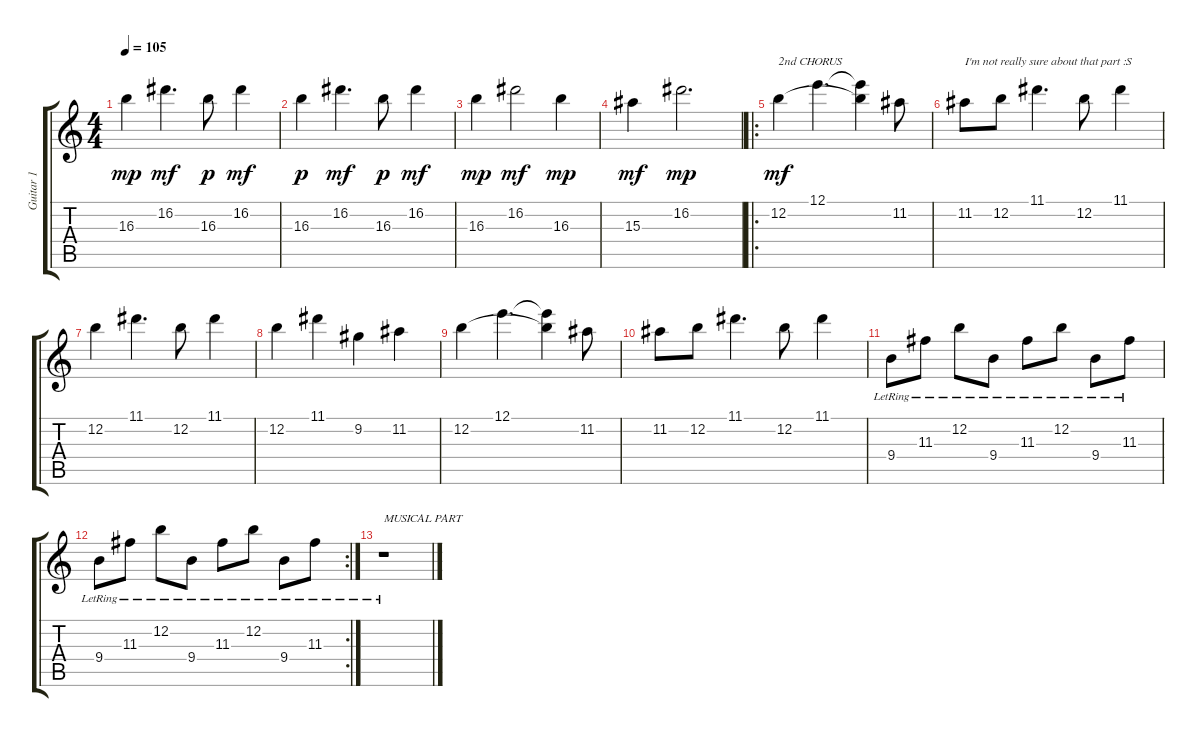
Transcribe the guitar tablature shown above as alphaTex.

\track ("Guitar 1" "Guitar 1") {instrument overdrivenguitar}
\staff {score tabs}
\tuning (E4 B3 G3 D3 A2 E2) {hide}
\ts (4 4)
\tempo 105
\clef g2
\ks c
16.3.4{dy mp} 16.2.4{d dy mf} 16.3.8{dy p} 16.2.4{dy mf} |
16.3.4{dy p} 16.2.4{d dy mf} 16.3.8{dy p} 16.2.4{dy mf} |
16.3.4{dy mp} 16.2.2{dy mf} 16.3.4{dy mp} |
15.3.4{dy mf} 16.2.2{d dy mp} |
\ro
12.2.4{txt "2nd CHORUS" dy mf} 12.1.4{d} (12.1{t} 12.2{t}).4 11.2.8 |
11.2.8{txt "I'm not really sure about that part :S"} 12.2.8 11.1.4{d} 12.2.8 11.1.4 |
12.2.4 11.1.4{d} 12.2.8 11.1.4 |
12.2.4 11.1.4 9.2.4 11.2.4 |
12.2.4 12.1.4{d} (12.1{t} 12.2{t}).4 11.2.8 |
11.2.8 12.2.8 11.1.4{d} 12.2.8 11.1.4 |
9.4{lr}.8 11.3{lr}.8 12.2{lr}.8 9.4{lr}.8 11.3{lr}.8 12.2{lr}.8 9.4{lr}.8 11.3{lr}.8 |
\rc 2
9.4{lr}.8 11.3{lr}.8 12.2{lr}.8 9.4{lr}.8 11.3{lr}.8 12.2{lr}.8 9.4{lr}.8 11.3{lr}.8 |
r.1{txt "MUSICAL PART"}
